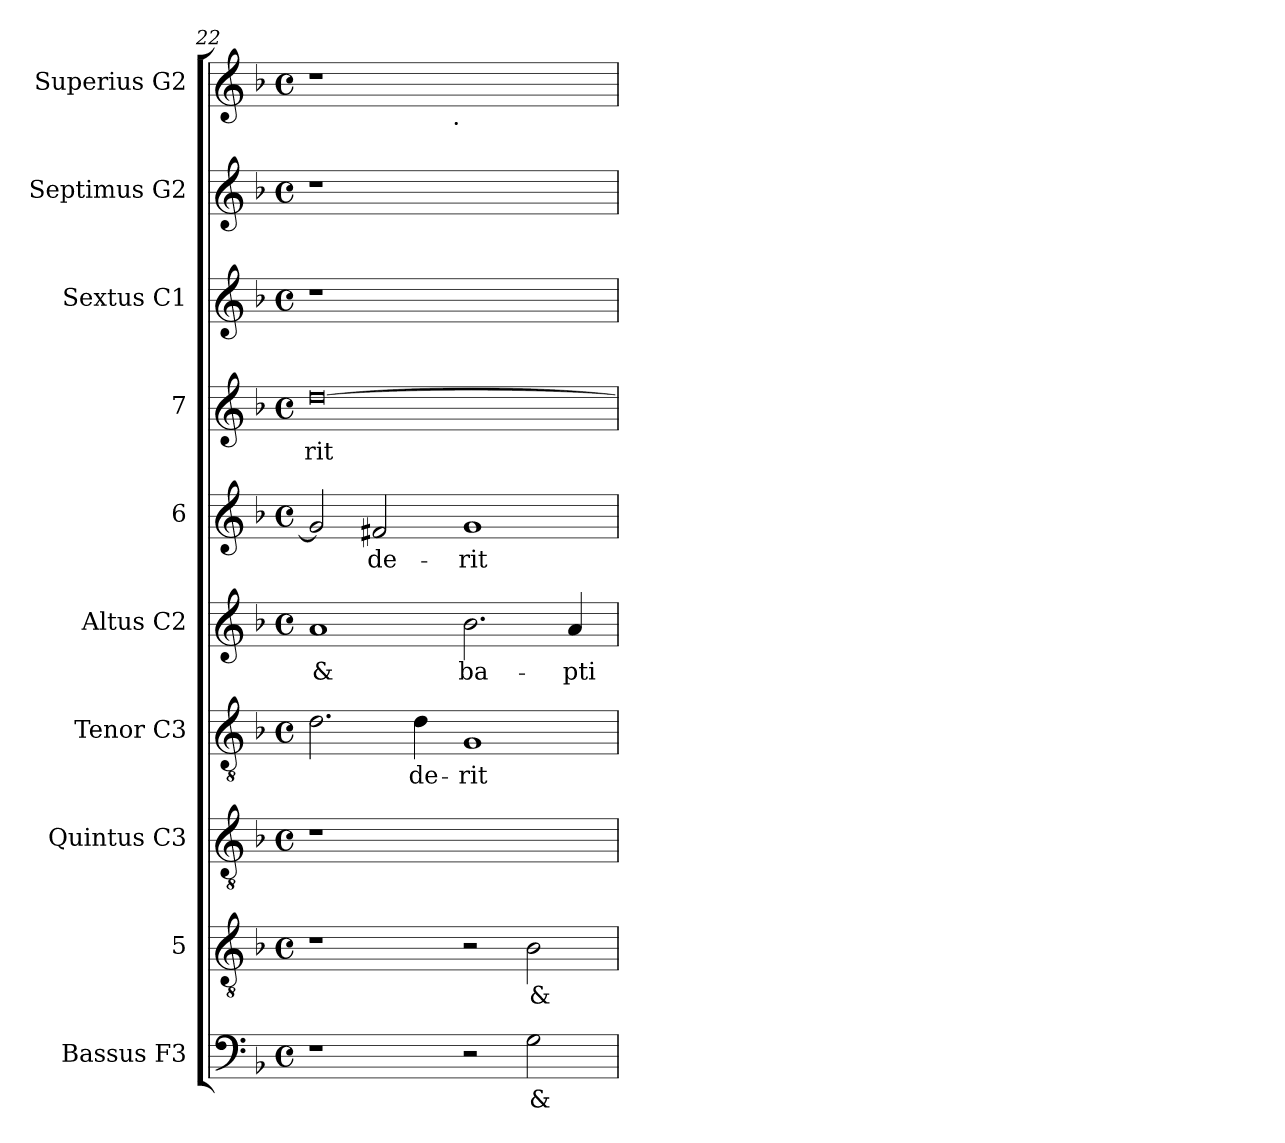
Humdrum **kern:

**kern	**text	**kern	**text	**kern	**kern	**text	**kern	**text	**kern	**text	**kern	**text	**kern	**kern	**kern
*part10	*part10	*part9	*part9	*part8	*part7	*part7	*part6	*part6	*part5	*part5	*part4	*part4	*part3	*part2	*part1
*staff10	*staff10	*staff9	*staff9	*staff8	*staff7	*staff7	*staff6	*staff6	*staff5	*staff5	*staff4	*staff4	*staff3	*staff2	*staff1
*I"Bassus  F3	*	*I"5	*	*I"Quintus  C3	*I"Tenor  C3	*	*I"Altus  C2	*	*I"6	*	*I"7	*	*I"Sextus  C1	*I"Septimus  G2	*I"Superius  G2
*I'B	*	*	*	*	*I'T	*	*I'A	*	*	*	*	*	*	*	*I'S
*clefF4	*	*clefGv2	*	*clefGv2	*clefGv2	*	*clefG2	*	*clefG2	*	*clefG2	*	*clefG2	*clefG2	*clefG2
*k[b-]	*	*k[b-]	*	*k[b-]	*k[b-]	*	*k[b-]	*	*k[b-]	*	*k[b-]	*	*k[b-]	*k[b-]	*k[b-]
*F:	*	*F:	*	*F:	*F:	*	*F:	*	*F:	*	*F:	*	*F:	*F:	*F:
*M4/4	*	*M4/4	*	*M4/4	*M4/4	*	*M4/4	*	*M4/4	*	*M4/4	*	*M4/4	*M4/4	*M4/4
*met(c)	*	*met(c)	*	*met(c)	*met(c)	*	*met(c)	*	*met(c)	*	*met(c)	*	*met(c)	*met(c)	*met(c)
=22	=22	=22	=22	=22	=22	=22	=22	=22	=22	=22	=22	=22	=22	=22	=22
!	!	!	!	!	!	!LO:LY:b:rj	!	!LO:LY:b:rj	!	!LO:LY:b:cj	!	!LO:LY:b:cj	!	!	!
*	*	*	*	*	*	*	*	*	*	*	*	*	*	*	*^
1r	.	1r	.	1r	2.d\	--	1a	&	2g/]	--	[>0dd	-rit	1r	1r	1r	2ryy
!	!	!	!	!	!	!	!	!	!	!LO:LY:b:cj	!	!	!	!	!	!
.	.	.	.	.	.	.	.	.	2f#X/	-de-	.	.	.	.	.	4...ryy
!	!	!	!	!	!	!LO:LY:b:rj	!	!	!	!	!	!	!	!	!	!
.	.	.	.	.	4d\	-de-	.	.	.	.	.	.	.	.	.	.
!	!	!	!	!	!	!	!	!	!	!	!	!	!	!	!	!LO:TX:b:t=.
.	.	.	.	.	.	.	.	.	.	.	.	.	.	.	.	1ryy
!	!	!	!	!	!	!LO:LY:b:rj	!	!LO:LY:b:rj	!	!LO:LY:b:cj	!	!	!	!	!	!
2r	.	2r	.	1ryy	1G	-rit	2.b-\	ba-	1g	-rit	.	.	1ryy	1ryy	1ryy	.
!	!LO:LY:b:rj	!	!LO:LY:b:cj	!	!	!	!	!	!	!	!	!	!	!	!	!
2G\	&	2B-\	&	.	.	.	.	.	.	.	.	.	.	.	.	.
!	!	!	!	!	!	!	!	!LO:LY:b:rj	!	!	!	!	!	!	!	!
.	.	.	.	.	.	.	4a/	-pti-	.	.	.	.	.	.	.	.
.	.	.	.	.	.	.	.	.	.	.	.	.	.	.	.	32ryy
*	*	*	*	*	*	*	*	*	*	*	*	*	*	*	*v	*v
=	=	=	=	=	=	=	=	=	=	=	=	=	=	=	=
*-	*-	*-	*-	*-	*-	*-	*-	*-	*-	*-	*-	*-	*-	*-	*-
